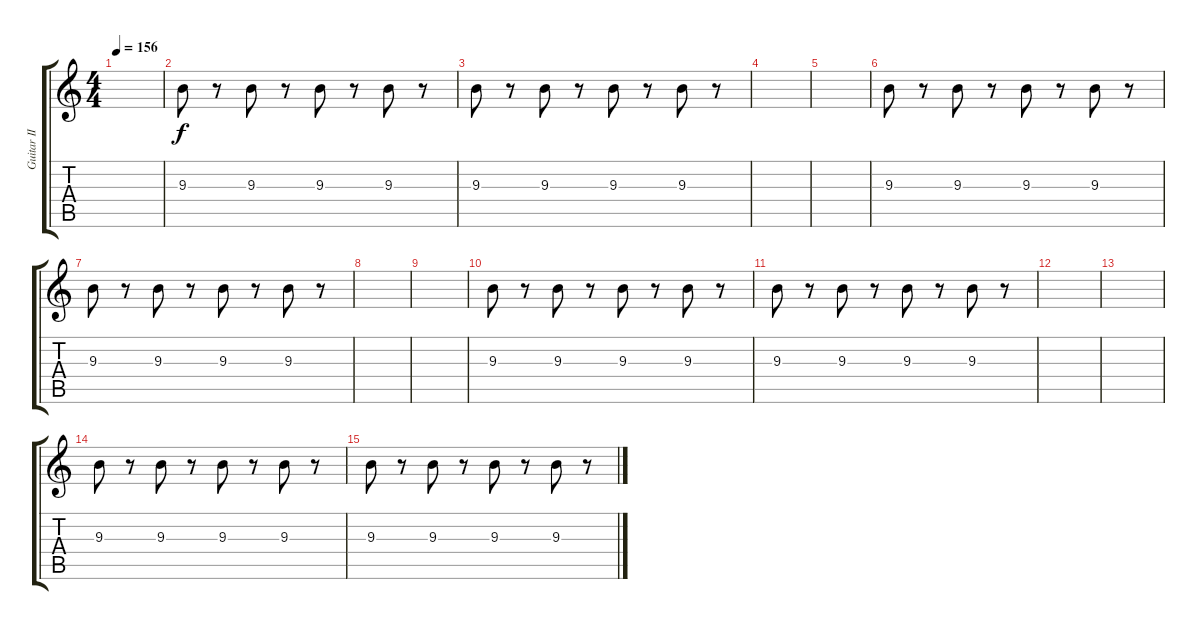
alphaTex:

\track ("Guitar II" "Guitar II") {instrument distortionguitar}
\staff {score tabs}
\tuning (B3 Gb3 D3 A2 E2 B1) {hide}
\ts (4 4)
\tempo 156
\clef g2
\ks c
|
9.3.8{volume 0} r.8 9.3.8 r.8 9.3.8 r.8 9.3.8 r.8 |
9.3.8 r.8 9.3.8 r.8 9.3.8 r.8 9.3.8 r.8 |
|
|
9.3.8{volume 0} r.8 9.3.8 r.8 9.3.8 r.8 9.3.8 r.8 |
9.3.8 r.8 9.3.8 r.8 9.3.8 r.8 9.3.8 r.8 |
|
|
9.3.8{volume 0} r.8 9.3.8 r.8 9.3.8 r.8 9.3.8 r.8 |
9.3.8 r.8 9.3.8 r.8 9.3.8 r.8 9.3.8 r.8 |
|
|
9.3.8{volume 0} r.8 9.3.8 r.8 9.3.8 r.8 9.3.8 r.8 |
9.3.8 r.8 9.3.8 r.8 9.3.8 r.8 9.3.8 r.8
